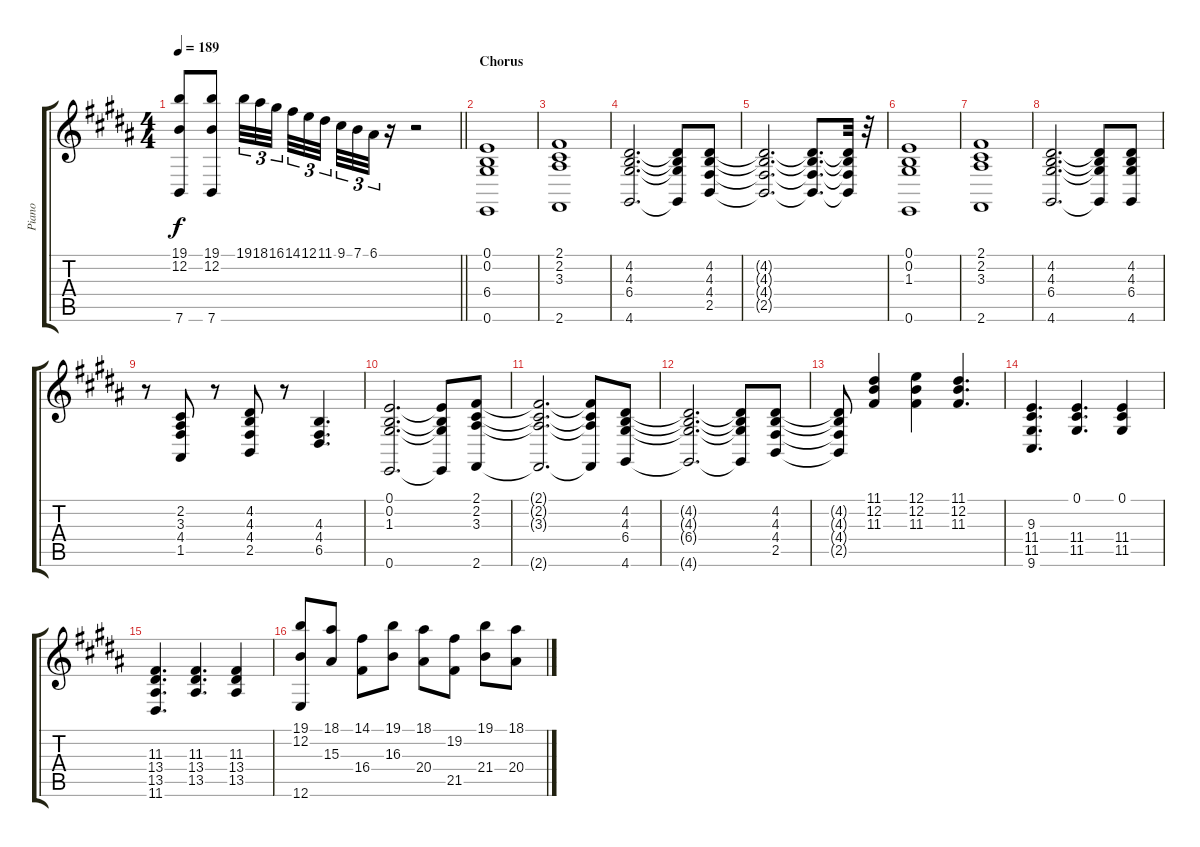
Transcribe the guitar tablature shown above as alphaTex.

\track ("Piano" "Piano") {instrument acousticgrandpiano}
\staff {score tabs}
\tuning (E4 B3 G3 D3 A2 E2) {hide}
\ts (4 4)
\tempo 189
\clef g2
\barLineRight lightlight
\ks b
(19.1 12.2 7.6).8{dy f} (19.1 12.2 7.6).8 19.1.32{tu (3 2)} 18.1.32{tu (3 2)} 16.1.32{tu (3 2) beam splitsecondary} 14.1.32{tu (3 2)} 12.1.32{tu (3 2)} 11.1.32{tu (3 2) beam splitsecondary} 9.1.32{tu (3 2)} 7.1.32{tu (3 2)} 6.1.32{tu (3 2)} r.16 r.2 |
\section ("" "Chorus")
(0.1 0.2 6.4 0.6).1 |
(2.1 2.2 3.3 2.6).1 |
(4.2 4.3 6.4 4.6).2{d} (4.2{t} 4.3{t} 6.4{t} 4.6{t}).8 (4.2 4.3 4.4 2.5).8 |
(4.2{t} 4.3{t} 4.4{t} 2.5{t}).2{d} (4.2{t} 4.3{t} 4.4{t} 2.5{t}).8{d} (4.2{t} 4.3{t} 4.4{t} 2.5{t}).32 r.32 |
(0.1 0.2 1.3 0.6).1 |
(2.1 2.2 3.3 2.6).1 |
(4.2 4.3 6.4 4.6).2{d} (4.2{t} 4.3{t} 6.4{t} 4.6{t}).8 (4.2 4.3 6.4 4.6).8 |
r.8 (2.2 3.3 4.4 1.5).8 r.8 (4.2 4.3 4.4 2.5).8 r.8 (4.3 4.4 6.5).4{d} |
(0.1 0.2 1.3 0.6).2{d} (0.1{t} 0.2{t} 1.3{t} 0.6{t}).8 (2.1 2.2 3.3 2.6).8 |
(2.1{t} 2.2{t} 3.3{t} 2.6{t}).2{d} (2.1{t} 2.2{t} 3.3{t} 2.6{t}).8 (4.2 4.3 6.4 4.6).8 |
(4.2{t} 4.3{t} 6.4{t} 4.6{t}).2{d} (4.2{t} 4.3{t} 6.4{t} 4.6{t}).8 (4.2 4.3 4.4 2.5).8 |
(4.2{t} 4.3{t} 4.4{t} 2.5{t}).8 (11.1 12.2 11.3).4 (12.1 12.2 11.3).4 (11.1 12.2 11.3).4{d} |
(9.3 11.4 11.5 9.6).4{d} (0.1 11.4 11.5).4{d} (0.1 11.4 11.5).4 |
(11.3 13.4 13.5 11.6).4{d} (11.3 13.4 13.5).4{d} (11.3 13.4 13.5).4 |
(19.1 12.2 12.6).8 (18.1 15.3).8 (14.1 16.4).8 (19.1 16.3).8 (18.1 20.4).8 (19.2 21.5).8 (19.1 21.4).8 (18.1 20.4).8
